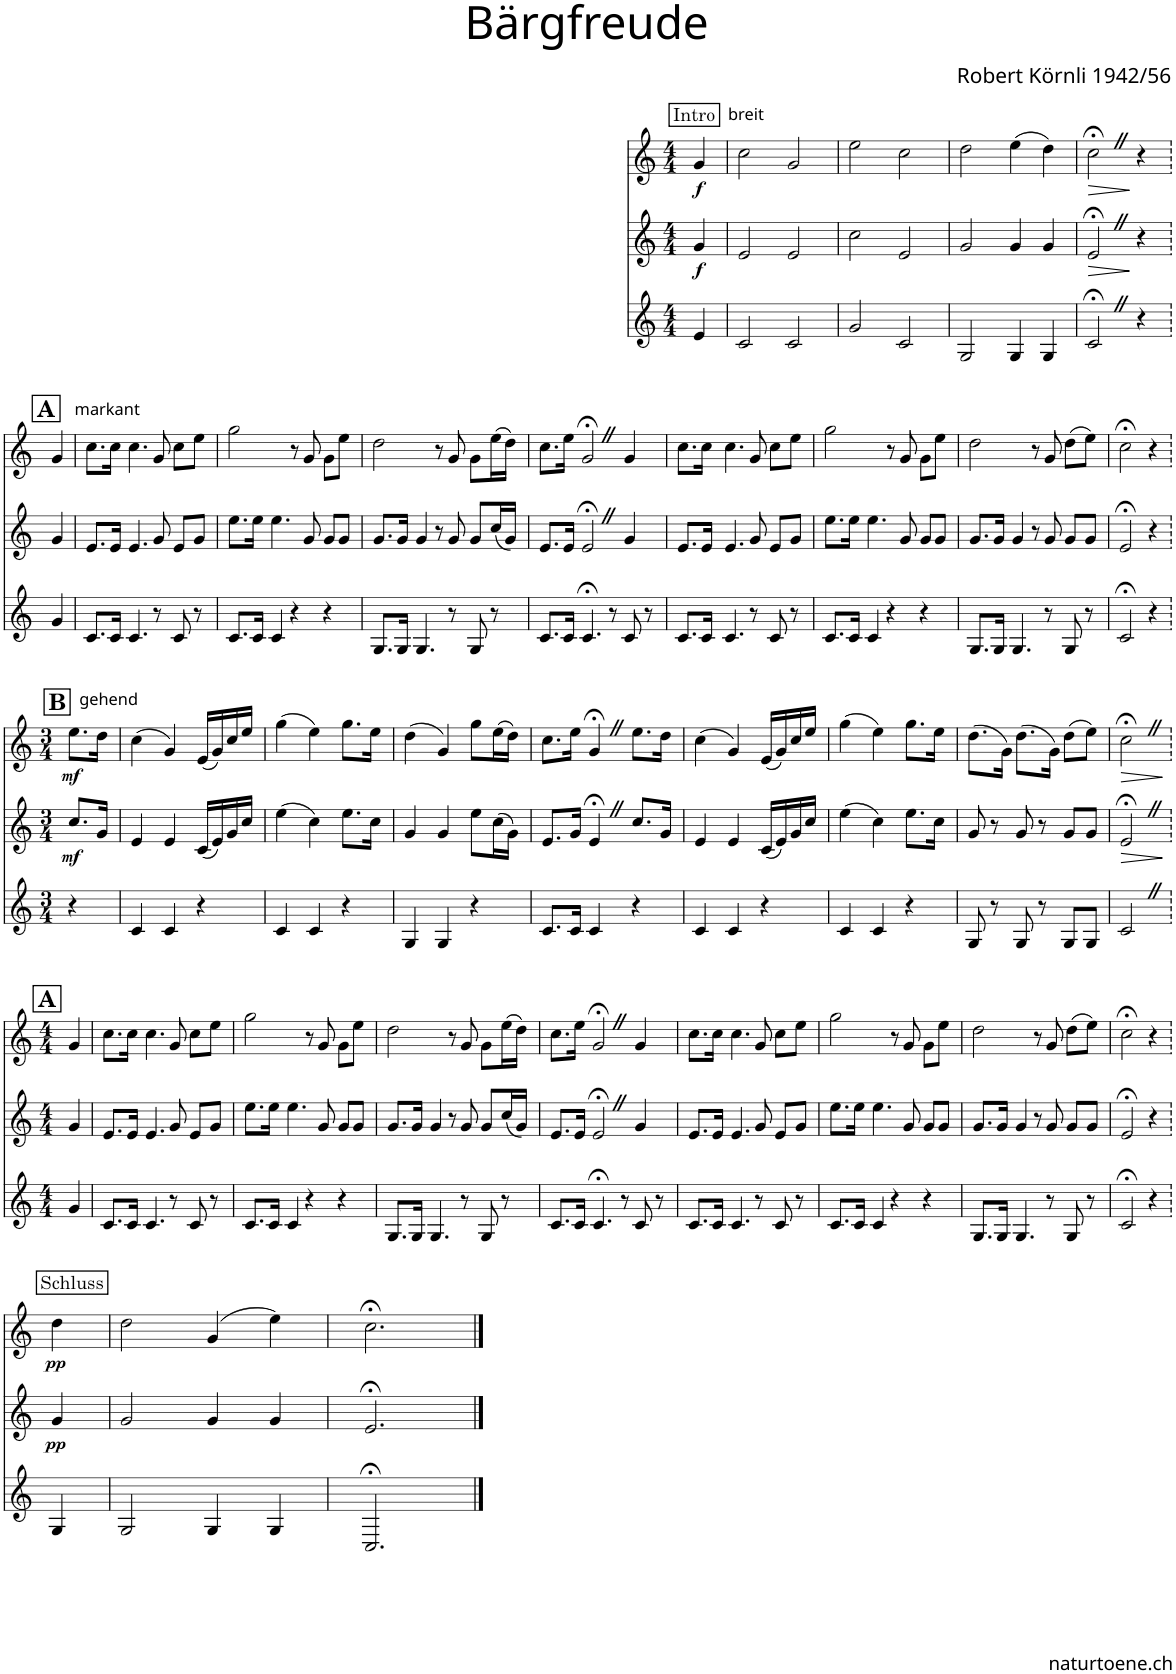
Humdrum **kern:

**kern	**kern	**dynam	**kern	**dynam
*part3	*part2	*part2	*part1	*part1
*staff3	*staff2	*staff2	*staff1	*staff1
*I"Alphorn	*I"Alphorn	*	*I"Alphorn	*
*clefG2	*clefG2	*	*clefG2	*
*Trd4c6	*Trd4c6	*	*Trd4c6	*
*k[]	*k[]	*	*k[]	*
*M4/4	*M4/4	*	*M4/4	*
!!LO:REH:place=s1:a:cj:fs=11:t=Intro
=	=	=	=	=
!	!	!	!LO:TX:a:t=breit	!
!	!	!LO:DY:b	!	!LO:DY:b
4e/	4g/	f	4g/	f
=1	=1	=1	=1	=1
2c/	2e/	.	2cc\	.
2c/	2e/	.	2g/	.
=2	=2	=2	=2	=2
2g/	2cc\	.	2ee\	.
2c/	2e/	.	2cc\	.
=3	=3	=3	=3	=3
2G/	2g/	.	2dd\	.
4G/	4g/	.	(4ee\	.
4G/	4g/	.	4dd\)	.
=4	=4	=4	=4	=4
!	!	!LO:HP:b	!	!LO:HP:b
2c;<Z/	2e;<Z/	>	2cc;<Z\	>
4r	4r	]	4r	]
!!LO:LB:g=z
=4X1	=4X1	=4X1	=4X1	=4X1
!!LO:REH:place=s1:a:B:cj:fs=14:t=A
!	!	!	!LO:TX:a:t=markant	!
4g/	4g/	.	4g/	.
=5	=5	=5	=5	=5
8.c/L	8.e/L	.	8.cc\L	.
16c/Jk	16e/Jk	.	16cc\Jk	.
4.c/	4.e/	.	4.cc\	.
8r	8g/	.	8g/	.
8c/	8e/L	.	8cc\L	.
8r	8g/J	.	8ee\J	.
=6	=6	=6	=6	=6
8.c/L	8.ee\L	.	2gg\	.
16c/Jk	16ee\Jk	.	.	.
4c/	4.ee\	.	.	.
4r	.	.	8r	.
.	8g/	.	8g/	.
4r	8g/L	.	8g\L	.
.	8g/J	.	8ee\J	.
=7	=7	=7	=7	=7
8.G/L	8.g/L	.	2dd\	.
16G/Jk	16g/Jk	.	.	.
4.G/	4g/	.	.	.
.	8r	.	8r	.
8r	8g/	.	8g/	.
8G/	8g/L	.	8g\L	.
8r	(16cc/L	.	(16ee\L	.
.	16g/JJ)	.	16dd\JJ)	.
=8	=8	=8	=8	=8
8.c/L	8.e/L	.	8.cc\L	.
16c/Jk	16e/Jk	.	16ee\Jk	.
4.c;</	2e;<Z/	.	2g;<Z/	.
8r	.	.	.	.
8c/	4g/	.	4g/	.
8r	.	.	.	.
=9	=9	=9	=9	=9
8.c/L	8.e/L	.	8.cc\L	.
16c/Jk	16e/Jk	.	16cc\Jk	.
4.c/	4.e/	.	4.cc\	.
8r	8g/	.	8g/	.
8c/	8e/L	.	8cc\L	.
8r	8g/J	.	8ee\J	.
=10	=10	=10	=10	=10
8.c/L	8.ee\L	.	2gg\	.
16c/Jk	16ee\Jk	.	.	.
4c/	4.ee\	.	.	.
4r	.	.	8r	.
.	8g/	.	8g/	.
4r	8g/L	.	8g\L	.
.	8g/J	.	8ee\J	.
=11	=11	=11	=11	=11
8.G/L	8.g/L	.	2dd\	.
16G/Jk	16g/Jk	.	.	.
4.G/	4g/	.	.	.
.	8r	.	8r	.
8r	8g/	.	8g/	.
8G/	8g/L	.	(8dd\L	.
8r	8g/J	.	8ee\J)	.
=12	=12	=12	=12	=12
2c;</	2e;</	.	2cc;<\	.
4r	4r	.	4r	.
!!LO:LB:g=z
=12X2	=12X2	=12X2	=12X2	=12X2
!!LO:REH:place=s1:a:B:cj:fs=14:t=B
*M3/4	*M3/4	*	*M3/4	*
!	!	!	!LO:TX:a:t=gehend	!
!	!	!LO:DY:b	!	!LO:DY:b
4r	8.cc/L	mf	8.ee\L	mf
.	16g/Jk	.	16dd\Jk	.
=13	=13	=13	=13	=13
4c/	4e/	.	(4cc\	.
4c/	4e/	.	4g/)	.
4r	(16c/LL	.	(16e/LL	.
.	16e/)	.	16g/)	.
.	16g/	.	16cc/	.
.	16cc/JJ	.	16ee/JJ	.
=14	=14	=14	=14	=14
4c/	(4ee\	.	(4gg\	.
4c/	4cc\)	.	4ee\)	.
4r	8.ee\L	.	8.gg\L	.
.	16cc\Jk	.	16ee\Jk	.
=15	=15	=15	=15	=15
4G/	4g/	.	(4dd\	.
4G/	4g/	.	4g/)	.
4r	8ee\L	.	8gg\L	.
.	(16cc\L	.	(16ee\L	.
.	16g\JJ)	.	16dd\JJ)	.
=16	=16	=16	=16	=16
8.c/L	8.e/L	.	8.cc\L	.
16c/Jk	16g/Jk	.	16ee\Jk	.
4c/	4e;<Z/	.	4g;<Z/	.
4r	8.cc/L	.	8.ee\L	.
.	16g/Jk	.	16dd\Jk	.
=17	=17	=17	=17	=17
4c/	4e/	.	(4cc\	.
4c/	4e/	.	4g/)	.
4r	(16c/LL	.	(16e/LL	.
.	16e/)	.	16g/)	.
.	16g/	.	16cc/	.
.	16cc/JJ	.	16ee/JJ	.
=18	=18	=18	=18	=18
4c/	(4ee\	.	(4gg\	.
4c/	4cc\)	.	4ee\)	.
4r	8.ee\L	.	8.gg\L	.
.	16cc\Jk	.	16ee\Jk	.
=19	=19	=19	=19	=19
8G/	8g/	.	(8.dd\L	.
8r	8r	.	.	.
.	.	.	16g\Jk)	.
8G/	8g/	.	(8.dd\L	.
8r	8r	.	.	.
.	.	.	16g\Jk)	.
8G/L	8g/L	.	(8dd\L	.
8G/J	8g/J	.	8ee\J)	.
=20	=20	=20	=20	=20
!	!	!LO:HP:b	!	!LO:HP:b
2cZ/	2e;<Z/	>	2cc;<Z\	>
.	.	]	.	]
!!LO:LB:g=z
!!LO:REH:place=s1:a:B:cj:fs=14:t=A
=20X3	=20X3	=20X3	=20X3	=20X3
*M4/4	*M4/4	*	*M4/4	*
4g/	4g/	.	4g/	.
=21	=21	=21	=21	=21
8.c/L	8.e/L	.	8.cc\L	.
16c/Jk	16e/Jk	.	16cc\Jk	.
4.c/	4.e/	.	4.cc\	.
8r	8g/	.	8g/	.
8c/	8e/L	.	8cc\L	.
8r	8g/J	.	8ee\J	.
=22	=22	=22	=22	=22
8.c/L	8.ee\L	.	2gg\	.
16c/Jk	16ee\Jk	.	.	.
4c/	4.ee\	.	.	.
4r	.	.	8r	.
.	8g/	.	8g/	.
4r	8g/L	.	8g\L	.
.	8g/J	.	8ee\J	.
=23	=23	=23	=23	=23
8.G/L	8.g/L	.	2dd\	.
16G/Jk	16g/Jk	.	.	.
4.G/	4g/	.	.	.
.	8r	.	8r	.
8r	8g/	.	8g/	.
8G/	8g/L	.	8g\L	.
8r	(16cc/L	.	(16ee\L	.
.	16g/JJ)	.	16dd\JJ)	.
=24	=24	=24	=24	=24
8.c/L	8.e/L	.	8.cc\L	.
16c/Jk	16e/Jk	.	16ee\Jk	.
4.c;</	2e;<Z/	.	2g;<Z/	.
8r	.	.	.	.
8c/	4g/	.	4g/	.
8r	.	.	.	.
=25	=25	=25	=25	=25
8.c/L	8.e/L	.	8.cc\L	.
16c/Jk	16e/Jk	.	16cc\Jk	.
4.c/	4.e/	.	4.cc\	.
8r	8g/	.	8g/	.
8c/	8e/L	.	8cc\L	.
8r	8g/J	.	8ee\J	.
=26	=26	=26	=26	=26
8.c/L	8.ee\L	.	2gg\	.
16c/Jk	16ee\Jk	.	.	.
4c/	4.ee\	.	.	.
4r	.	.	8r	.
.	8g/	.	8g/	.
4r	8g/L	.	8g\L	.
.	8g/J	.	8ee\J	.
=27	=27	=27	=27	=27
8.G/L	8.g/L	.	2dd\	.
16G/Jk	16g/Jk	.	.	.
4.G/	4g/	.	.	.
.	8r	.	8r	.
8r	8g/	.	8g/	.
8G/	8g/L	.	(8dd\L	.
8r	8g/J	.	8ee\J)	.
=28	=28	=28	=28	=28
2c;</	2e;</	.	2cc;<\	.
4r	4r	.	4r	.
!!LO:LB:g=z
=28X4	=28X4	=28X4	=28X4	=28X4
!!LO:REH:place=s1:a:cj:fs=11:t=Schluss
!	!	!LO:DY:b	!	!LO:DY:b
4G/	4g/	pp	4dd\	pp
=29	=29	=29	=29	=29
2G/	2g/	.	2dd\	.
4G/	4g/	.	(4g/	.
4G/	4g/	.	4ee\)	.
=30	=30	=30	=30	=30
2.C;</	2.e;</	.	2.cc;<\	.
==	==	==	==	==
*-	*-	*-	*-	*-
